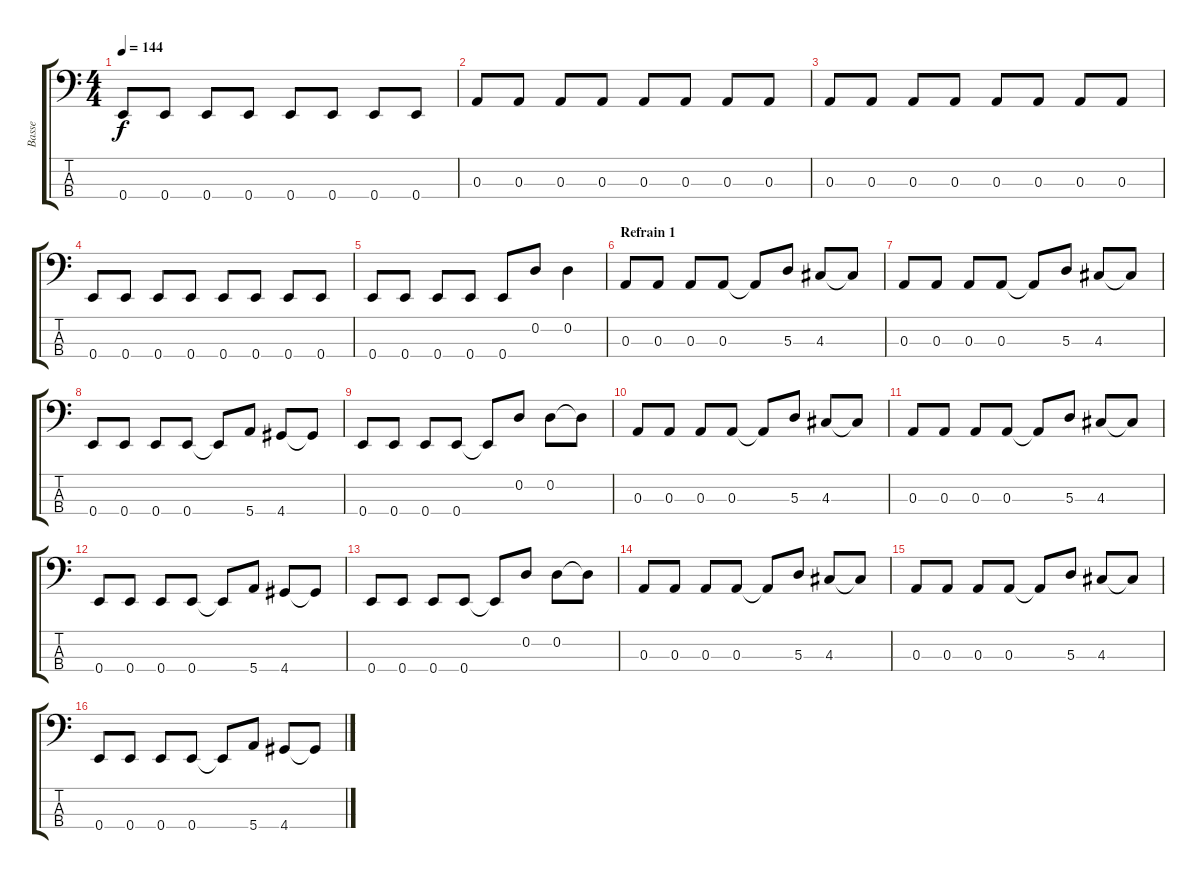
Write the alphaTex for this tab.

\track ("Basse" "Basse") {instrument electricbasspick}
\staff {score tabs}
\tuning (G2 D2 A1 E1) {hide}
\ts (4 4)
\tempo 144
\clef f4
\ks c
0.4.8{dy f} 0.4.8 0.4.8 0.4.8 0.4.8 0.4.8 0.4.8 0.4.8 |
0.3.8 0.3.8 0.3.8 0.3.8 0.3.8 0.3.8 0.3.8 0.3.8 |
0.3.8 0.3.8 0.3.8 0.3.8 0.3.8 0.3.8 0.3.8 0.3.8 |
0.4.8 0.4.8 0.4.8 0.4.8 0.4.8 0.4.8 0.4.8 0.4.8 |
0.4.8 0.4.8 0.4.8 0.4.8 0.4.8 0.2.8 0.2.4 |
\section ("" "Refrain 1")
0.3.8 0.3.8 0.3.8 0.3.8 0.3{t}.8 5.3.8 4.3.8 4.3{t}.8 |
0.3.8 0.3.8 0.3.8 0.3.8 0.3{t}.8 5.3.8 4.3.8 4.3{t}.8 |
0.4.8 0.4.8 0.4.8 0.4.8 0.4{t}.8 5.4.8 4.4.8 4.4{t}.8 |
0.4.8 0.4.8 0.4.8 0.4.8 0.4{t}.8 0.2.8 0.2.8 0.2{t}.8 |
0.3.8 0.3.8 0.3.8 0.3.8 0.3{t}.8 5.3.8 4.3.8 4.3{t}.8 |
0.3.8 0.3.8 0.3.8 0.3.8 0.3{t}.8 5.3.8 4.3.8 4.3{t}.8 |
0.4.8 0.4.8 0.4.8 0.4.8 0.4{t}.8 5.4.8 4.4.8 4.4{t}.8 |
0.4.8 0.4.8 0.4.8 0.4.8 0.4{t}.8 0.2.8 0.2.8 0.2{t}.8 |
0.3.8 0.3.8 0.3.8 0.3.8 0.3{t}.8 5.3.8 4.3.8 4.3{t}.8 |
0.3.8 0.3.8 0.3.8 0.3.8 0.3{t}.8 5.3.8 4.3.8 4.3{t}.8 |
0.4.8 0.4.8 0.4.8 0.4.8 0.4{t}.8 5.4.8 4.4.8 4.4{t}.8
